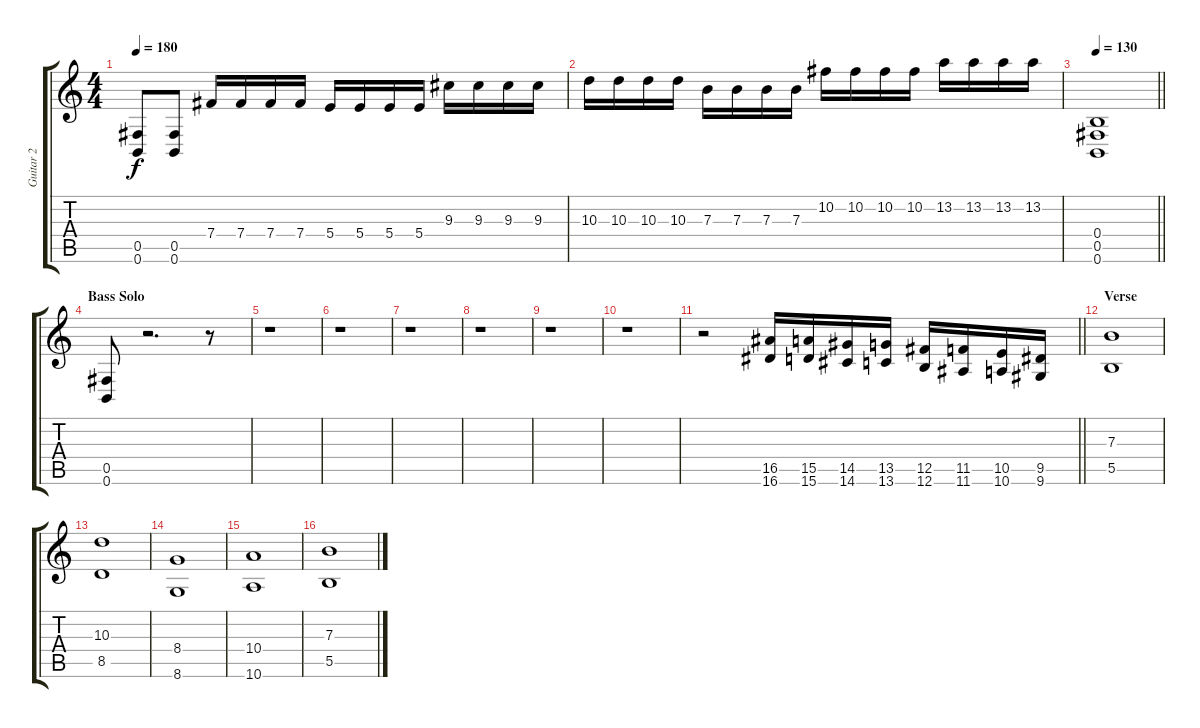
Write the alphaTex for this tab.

\track ("Guitar 2" "Guitar 2") {instrument distortionguitar}
\staff {score tabs}
\tuning (Db4 Ab3 E3 B2 Gb2 B1) {hide}
\ts (4 4)
\tempo 180
\clef g2
\ks c
(0.5 0.6).8{dy f} (0.5 0.6).8 7.4.16 7.4.16 7.4.16 7.4.16 5.4.16 5.4.16 5.4.16 5.4.16 9.3.16 9.3.16 9.3.16 9.3.16 |
10.3.16 10.3.16 10.3.16 10.3.16 7.3.16 7.3.16 7.3.16 7.3.16 10.2.16 10.2.16 10.2.16 10.2.16 13.2.16 13.2.16 13.2.16 13.2.16 |
\tempo 130
\barLineRight lightlight
(0.4 0.5 0.6).1 |
\section ("" "Bass Solo")
(0.5 0.6).8 r.2{d} r.8 |
r.1 |
r.1 |
r.1 |
r.1 |
r.1 |
r.1 |
\barLineRight lightlight
r.2 (16.5 16.6).16{instrument guitarfretnoise} (15.5 15.6).16 (14.5 14.6).16 (13.5 13.6).16 (12.5 12.6).16 (11.5 11.6).16 (10.5 10.6).16 (9.5 9.6).16 |
\section ("" "Verse")
(7.3 5.5).1{volume 13 instrument distortionguitar} |
(10.3 8.5).1 |
(8.4 8.6).1 |
(10.4 10.6).1 |
(7.3 5.5).1
